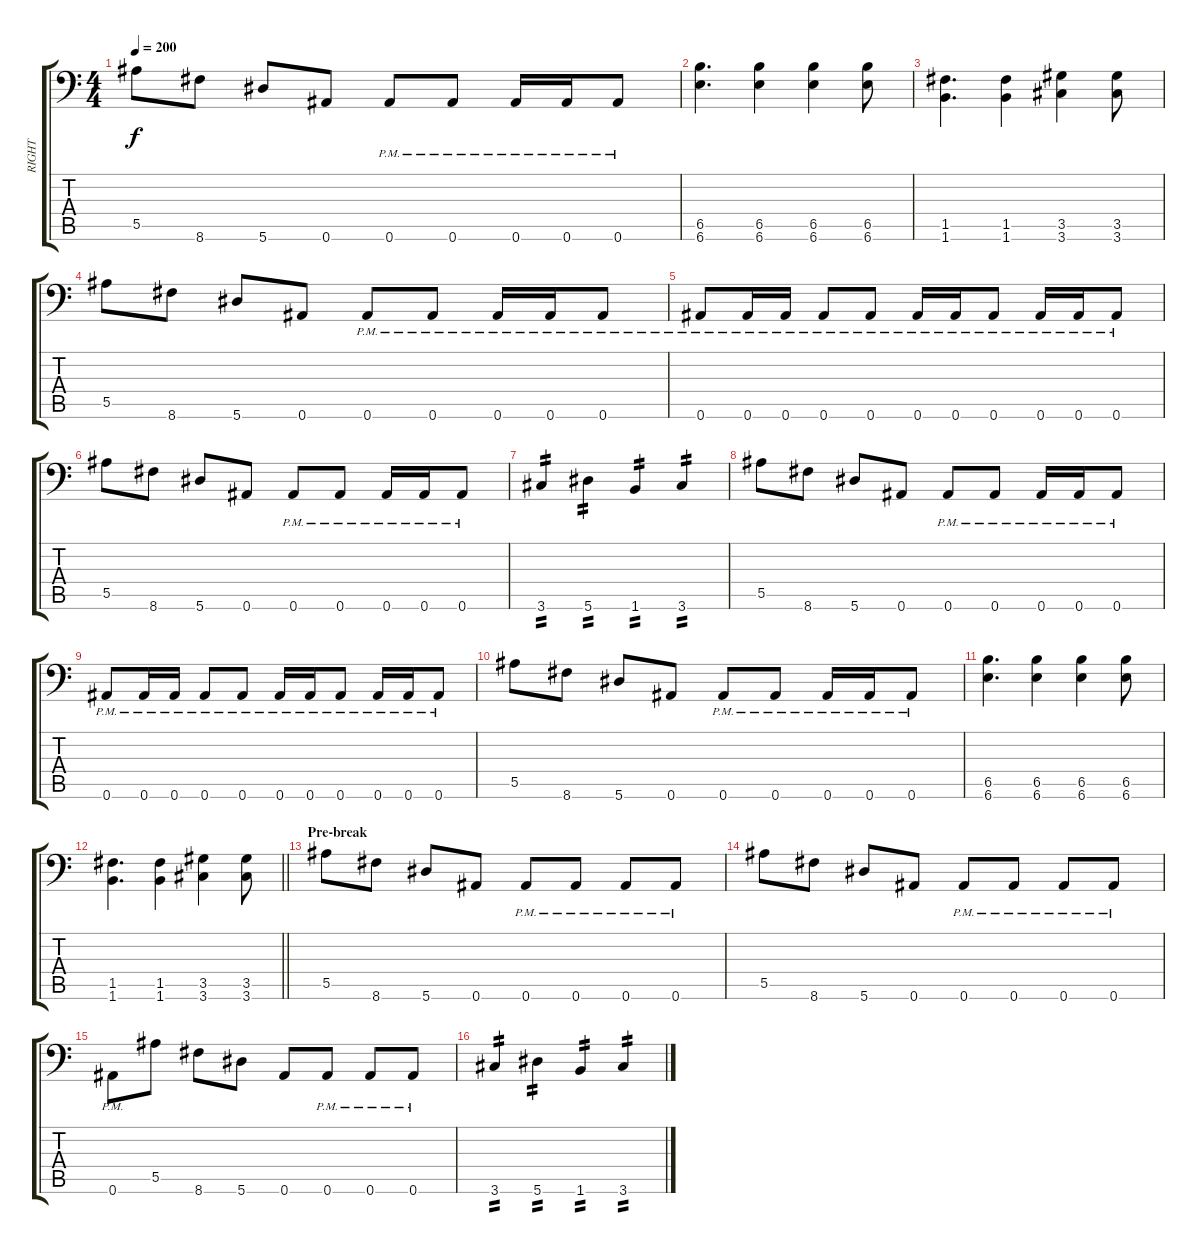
\track ("RIGHT" "RIGHT") {instrument distortionguitar}
\staff {score tabs}
\tuning (C4 G3 Eb3 Bb2 F2 Bb1) {hide}
\ts (4 4)
\tempo 200
\clef f4
\ks c
5.5.8{dy f} 8.6.8 5.6.8 0.6.8 0.6{pm}.8 0.6{pm}.8 0.6{pm}.16 0.6{pm}.16 0.6{pm}.8 |
(6.5 6.6).4{d} (6.5 6.6).4 (6.5 6.6).4 (6.5 6.6).8 |
(1.5 1.6).4{d} (1.5 1.6).4 (3.5 3.6).4 (3.5 3.6).8 |
5.5.8 8.6.8 5.6.8 0.6.8 0.6{pm}.8 0.6{pm}.8 0.6{pm}.16 0.6{pm}.16 0.6{pm}.8 |
0.6{pm}.8 0.6{pm}.16 0.6{pm}.16 0.6{pm}.8 0.6{pm}.8 0.6{pm}.16 0.6{pm}.16 0.6{pm}.8 0.6{pm}.16 0.6{pm}.16 0.6{pm}.8 |
5.5.8 8.6.8 5.6.8 0.6.8 0.6{pm}.8 0.6{pm}.8 0.6{pm}.16 0.6{pm}.16 0.6{pm}.8 |
3.6.4{tp 2} 5.6.4{tp 2} 1.6.4{tp 2} 3.6.4{tp 2} |
5.5.8 8.6.8 5.6.8 0.6.8 0.6{pm}.8 0.6{pm}.8 0.6{pm}.16 0.6{pm}.16 0.6{pm}.8 |
0.6{pm}.8 0.6{pm}.16 0.6{pm}.16 0.6{pm}.8 0.6{pm}.8 0.6{pm}.16 0.6{pm}.16 0.6{pm}.8 0.6{pm}.16 0.6{pm}.16 0.6{pm}.8 |
5.5.8 8.6.8 5.6.8 0.6.8 0.6{pm}.8 0.6{pm}.8 0.6{pm}.16 0.6{pm}.16 0.6{pm}.8 |
(6.5 6.6).4{d} (6.5 6.6).4 (6.5 6.6).4 (6.5 6.6).8 |
\barLineRight lightlight
(1.5 1.6).4{d} (1.5 1.6).4 (3.5 3.6).4 (3.5 3.6).8 |
\section ("" "Pre-break")
5.5.8 8.6.8 5.6.8 0.6.8 0.6{pm}.8 0.6{pm}.8 0.6{pm}.8 0.6{pm}.8 |
5.5.8 8.6.8 5.6.8 0.6.8 0.6{pm}.8 0.6{pm}.8 0.6{pm}.8 0.6{pm}.8 |
0.6{pm}.8 5.5.8 8.6.8 5.6.8 0.6.8 0.6{pm}.8 0.6{pm}.8 0.6{pm}.8 |
3.6.4{tp 2} 5.6.4{tp 2} 1.6.4{tp 2} 3.6.4{tp 2}
